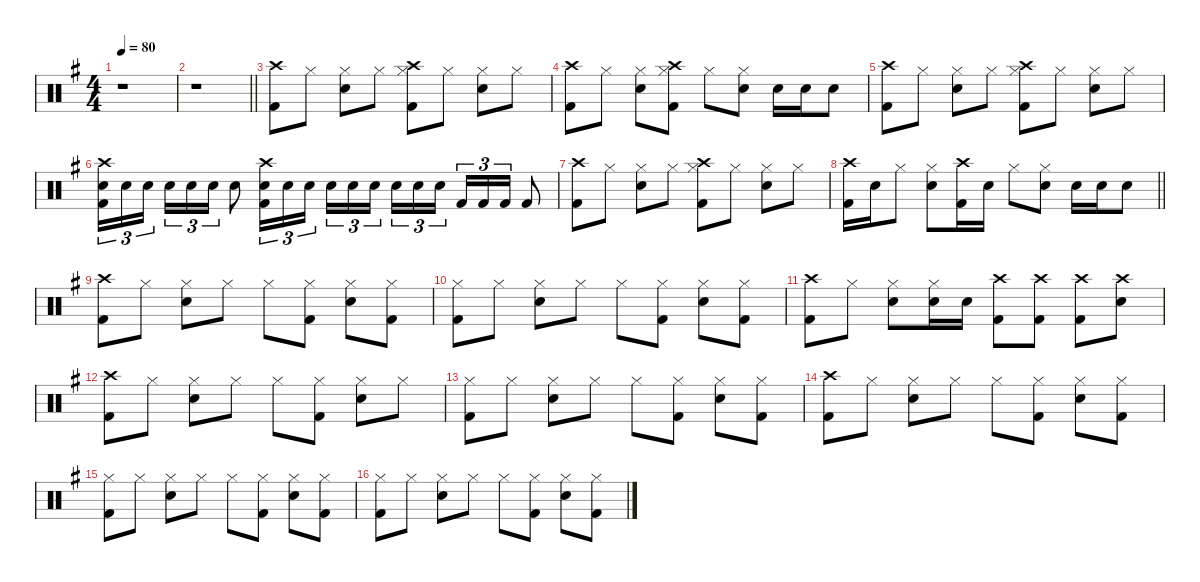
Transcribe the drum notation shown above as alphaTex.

\defaultSystemsLayout 4
\hideDynamics
\bracketExtendMode nobrackets
\singleTrackTrackNamePolicy hidden
\multiTrackTrackNamePolicy hidden
\firstSystemTrackNameMode fullname
\firstSystemTrackNameOrientation horizontal
\otherSystemsTrackNameOrientation horizontal
\track ("Percussion" "drm.") {instrument percussion}
\staff {score}
\articulation defaults
\ts (4 4)
\beaming (8 2 2 2 2)
\tempo 80
\clef neutral
\ks g
r.1{dy f beam Down} |
\barLineRight lightlight
r.1{beam Down} |
("Crash high (hit)"{acc forcenatural} "Kick (hit) 2"{acc forcenatural}).8{beam Down} "Hi-Hat (closed)"{acc forcenatural}.8{beam Down} ("Hi-Hat (closed)"{acc forcenatural} "Snare (hit) 2"{acc forcenatural}).8{beam Down} "Hi-Hat (closed)"{acc forcenatural}.8{beam Down} ("Crash high (hit)"{acc forcenatural} "Hi-Hat (closed)"{acc forcenatural} "Kick (hit) 2"{acc forcenatural}).8{beam Down} "Hi-Hat (closed)"{acc forcenatural}.8{beam Down} ("Hi-Hat (closed)"{acc forcenatural} "Snare (hit) 2"{acc forcenatural}).8{beam Down} "Hi-Hat (closed)"{acc forcenatural}.8{beam Down} |
("Crash high (hit)"{acc forcenatural} "Kick (hit) 2"{acc forcenatural}).8{beam Down} "Hi-Hat (closed)"{acc forcenatural}.8{beam Down} ("Hi-Hat (closed)"{acc forcenatural} "Snare (hit) 2"{acc forcenatural}).8{beam Down} ("Crash high (hit)"{acc forcenatural} "Hi-Hat (closed)"{acc forcenatural} "Kick (hit) 2"{acc forcenatural}).8{beam Down} "Hi-Hat (closed)"{acc forcenatural}.8{beam Down} ("Hi-Hat (closed)"{acc forcenatural} "Snare (hit) 2"{acc forcenatural}).8{beam Down} "Snare (hit) 2"{acc forcenatural}.16{beam Down} "Snare (hit) 2"{acc forcenatural}.16{beam Down} "Snare (hit) 2"{acc forcenatural}.8{beam Down} |
("Crash high (hit)"{acc forcenatural} "Kick (hit) 2"{acc forcenatural}).8{beam Down} "Hi-Hat (closed)"{acc forcenatural}.8{beam Down} ("Hi-Hat (closed)"{acc forcenatural} "Snare (hit) 2"{acc forcenatural}).8{beam Down} "Hi-Hat (closed)"{acc forcenatural}.8{beam Down} ("Crash high (hit)"{acc forcenatural} "Hi-Hat (closed)"{acc forcenatural} "Kick (hit) 2"{acc forcenatural}).8{beam Down} "Hi-Hat (closed)"{acc forcenatural}.8{beam Down} ("Hi-Hat (closed)"{acc forcenatural} "Snare (hit) 2"{acc forcenatural}).8{beam Down} "Hi-Hat (closed)"{acc forcenatural}.8{beam Down} |
("Crash high (hit)"{acc forcenatural} "Snare (hit) 2"{acc forcenatural} "Kick (hit) 2"{acc forcenatural}).16{tu (3 2) beam Down} "Snare (hit) 2"{acc forcenatural}.16{tu (3 2) dy p beam Down} "Snare (hit) 2"{acc forcenatural}.16{tu (3 2) dy mp beam Down} "Snare (hit) 2"{acc forcenatural}.16{tu (3 2) beam Down} "Snare (hit) 2"{acc forcenatural}.16{tu (3 2) dy mf beam Down} "Snare (hit) 2"{acc forcenatural}.16{tu (3 2) beam Down} "Snare (hit) 2"{acc forcenatural}.8{dy f beam Down} ("Crash high (hit)"{acc forcenatural} "Snare (hit) 2"{acc forcenatural} "Kick (hit) 2"{acc forcenatural}).16{tu (3 2) dy mf beam Down} "Snare (hit) 2"{acc forcenatural}.16{tu (3 2) dy p beam Down} "Snare (hit) 2"{acc forcenatural}.16{tu (3 2) dy mp beam Down} "Snare (hit) 2"{acc forcenatural}.16{tu (3 2) beam Down} "Snare (hit) 2"{acc forcenatural}.16{tu (3 2) dy mf beam Down} "Snare (hit) 2"{acc forcenatural}.16{tu (3 2) beam Down} "Snare (hit) 2"{acc forcenatural}.16{tu (3 2) dy f beam Down} "Snare (hit) 2"{acc forcenatural}.16{tu (3 2) beam Down} "Snare (hit) 2"{acc forcenatural}.16{tu (3 2) dy ff beam Down} "Kick (hit) 2"{acc forcenatural}.16{tu (3 2) dy f beam Up} "Kick (hit) 2"{acc forcenatural}.16{tu (3 2) beam Up} "Kick (hit) 2"{acc forcenatural}.16{tu (3 2) beam Up} "Kick (hit) 2"{acc forcenatural}.8{beam Up} |
("Crash high (hit)"{acc forcenatural} "Kick (hit) 2"{acc forcenatural}).8{beam Down} "Hi-Hat (closed)"{acc forcenatural}.8{beam Down} ("Hi-Hat (closed)"{acc forcenatural} "Snare (hit) 2"{acc forcenatural}).8{beam Down} "Hi-Hat (closed)"{acc forcenatural}.8{beam Down} ("Crash high (hit)"{acc forcenatural} "Hi-Hat (closed)"{acc forcenatural} "Kick (hit) 2"{acc forcenatural}).8{beam Down} "Hi-Hat (closed)"{acc forcenatural}.8{beam Down} ("Hi-Hat (closed)"{acc forcenatural} "Snare (hit) 2"{acc forcenatural}).8{beam Down} "Hi-Hat (closed)"{acc forcenatural}.8{beam Down} |
\barLineRight lightlight
("Crash high (hit)"{acc forcenatural} "Kick (hit) 2"{acc forcenatural}).16{beam Down} "Snare (hit) 2"{acc forcenatural}.16{beam Down} "Hi-Hat (closed)"{acc forcenatural}.8{beam Down} ("Hi-Hat (closed)"{acc forcenatural} "Snare (hit) 2"{acc forcenatural}).8{beam Down} ("Crash high (hit)"{acc forcenatural} "Kick (hit) 2"{acc forcenatural}).16{beam Down} "Snare (hit) 2"{acc forcenatural}.16{beam Down} "Hi-Hat (closed)"{acc forcenatural}.8{beam Down} ("Hi-Hat (closed)"{acc forcenatural} "Snare (hit) 2"{acc forcenatural}).8{beam Down} "Snare (hit) 2"{acc forcenatural}.16{beam Down} "Snare (hit) 2"{acc forcenatural}.16{beam Down} "Snare (hit) 2"{acc forcenatural}.8{beam Down} |
("Crash high (hit)"{acc forcenatural} "Kick (hit) 2"{acc forcenatural}).8{beam Down} "Hi-Hat (closed)"{acc forcenatural}.8{beam Down} ("Hi-Hat (closed)"{acc forcenatural} "Snare (hit) 2"{acc forcenatural}).8{beam Down} "Hi-Hat (closed)"{acc forcenatural}.8{beam Down} "Hi-Hat (closed)"{acc forcenatural}.8{beam Down} ("Hi-Hat (closed)"{acc forcenatural} "Kick (hit) 2"{acc forcenatural}).8{beam Down} ("Hi-Hat (closed)"{acc forcenatural} "Snare (hit) 2"{acc forcenatural}).8{beam Down} ("Hi-Hat (closed)"{acc forcenatural} "Kick (hit) 2"{acc forcenatural}).8{beam Down} |
("Hi-Hat (closed)"{acc forcenatural} "Kick (hit) 2"{acc forcenatural}).8{beam Down} "Hi-Hat (closed)"{acc forcenatural}.8{beam Down} ("Hi-Hat (closed)"{acc forcenatural} "Snare (hit) 2"{acc forcenatural}).8{beam Down} "Hi-Hat (closed)"{acc forcenatural}.8{beam Down} "Hi-Hat (closed)"{acc forcenatural}.8{beam Down} ("Hi-Hat (closed)"{acc forcenatural} "Kick (hit) 2"{acc forcenatural}).8{beam Down} ("Hi-Hat (closed)"{acc forcenatural} "Snare (hit) 2"{acc forcenatural}).8{beam Down} ("Hi-Hat (closed)"{acc forcenatural} "Kick (hit) 2"{acc forcenatural}).8{beam Down} |
("Crash high (hit)"{acc forcenatural} "Kick (hit) 2"{acc forcenatural}).8{beam Down} "Hi-Hat (closed)"{acc forcenatural}.8{beam Down} ("Hi-Hat (closed)"{acc forcenatural} "Snare (hit) 2"{acc forcenatural}).8{beam Down} ("Hi-Hat (closed)"{acc forcenatural} "Snare (hit) 2"{acc forcenatural}).16{beam Down} "Snare (hit) 2"{acc forcenatural}.16{beam Down} ("Crash high (hit)"{acc forcenatural} "Kick (hit) 2"{acc forcenatural}).8{beam Down} ("Crash high (hit)"{acc forcenatural} "Kick (hit) 2"{acc forcenatural}).8{beam Down} ("Crash high (hit)"{acc forcenatural} "Kick (hit) 2"{acc forcenatural}).8{beam Down} ("Crash high (hit)"{acc forcenatural} "Snare (hit) 2"{acc forcenatural}).8{beam Down} |
("Crash high (hit)"{acc forcenatural} "Kick (hit) 2"{acc forcenatural}).8{beam Down} "Hi-Hat (closed)"{acc forcenatural}.8{beam Down} ("Hi-Hat (closed)"{acc forcenatural} "Snare (hit) 2"{acc forcenatural}).8{beam Down} "Hi-Hat (closed)"{acc forcenatural}.8{beam Down} "Hi-Hat (closed)"{acc forcenatural}.8{beam Down} ("Hi-Hat (closed)"{acc forcenatural} "Kick (hit) 2"{acc forcenatural}).8{beam Down} ("Hi-Hat (closed)"{acc forcenatural} "Snare (hit) 2"{acc forcenatural}).8{beam Down} "Hi-Hat (closed)"{acc forcenatural}.8{beam Down} |
("Hi-Hat (closed)"{acc forcenatural} "Kick (hit) 2"{acc forcenatural}).8{beam Down} "Hi-Hat (closed)"{acc forcenatural}.8{beam Down} ("Hi-Hat (closed)"{acc forcenatural} "Snare (hit) 2"{acc forcenatural}).8{beam Down} "Hi-Hat (closed)"{acc forcenatural}.8{beam Down} "Hi-Hat (closed)"{acc forcenatural}.8{beam Down} ("Hi-Hat (closed)"{acc forcenatural} "Kick (hit) 2"{acc forcenatural}).8{beam Down} ("Hi-Hat (closed)"{acc forcenatural} "Snare (hit) 2"{acc forcenatural}).8{beam Down} ("Hi-Hat (closed)"{acc forcenatural} "Kick (hit) 2"{acc forcenatural}).8{beam Down} |
("Crash high (hit)"{acc forcenatural} "Kick (hit) 2"{acc forcenatural}).8{beam Down} "Hi-Hat (closed)"{acc forcenatural}.8{beam Down} ("Hi-Hat (closed)"{acc forcenatural} "Snare (hit) 2"{acc forcenatural}).8{beam Down} "Hi-Hat (closed)"{acc forcenatural}.8{beam Down} "Hi-Hat (closed)"{acc forcenatural}.8{beam Down} ("Hi-Hat (closed)"{acc forcenatural} "Kick (hit) 2"{acc forcenatural}).8{beam Down} ("Hi-Hat (closed)"{acc forcenatural} "Snare (hit) 2"{acc forcenatural}).8{beam Down} ("Hi-Hat (closed)"{acc forcenatural} "Kick (hit) 2"{acc forcenatural}).8{beam Down} |
("Hi-Hat (closed)"{acc forcenatural} "Kick (hit) 2"{acc forcenatural}).8{beam Down} "Hi-Hat (closed)"{acc forcenatural}.8{beam Down} ("Hi-Hat (closed)"{acc forcenatural} "Snare (hit) 2"{acc forcenatural}).8{beam Down} "Hi-Hat (closed)"{acc forcenatural}.8{beam Down} "Hi-Hat (closed)"{acc forcenatural}.8{beam Down} ("Hi-Hat (closed)"{acc forcenatural} "Kick (hit) 2"{acc forcenatural}).8{beam Down} ("Hi-Hat (closed)"{acc forcenatural} "Snare (hit) 2"{acc forcenatural}).8{beam Down} ("Hi-Hat (closed)"{acc forcenatural} "Kick (hit) 2"{acc forcenatural}).8{beam Down} |
("Hi-Hat (closed)"{acc forcenatural} "Kick (hit) 2"{acc forcenatural}).8{beam Down} "Hi-Hat (closed)"{acc forcenatural}.8{beam Down} ("Hi-Hat (closed)"{acc forcenatural} "Snare (hit) 2"{acc forcenatural}).8{beam Down} "Hi-Hat (closed)"{acc forcenatural}.8{beam Down} "Hi-Hat (closed)"{acc forcenatural}.8{beam Down} ("Hi-Hat (closed)"{acc forcenatural} "Kick (hit) 2"{acc forcenatural}).8{beam Down} ("Hi-Hat (closed)"{acc forcenatural} "Snare (hit) 2"{acc forcenatural}).8{beam Down} ("Hi-Hat (closed)"{acc forcenatural} "Kick (hit) 2"{acc forcenatural}).8{beam Down}
